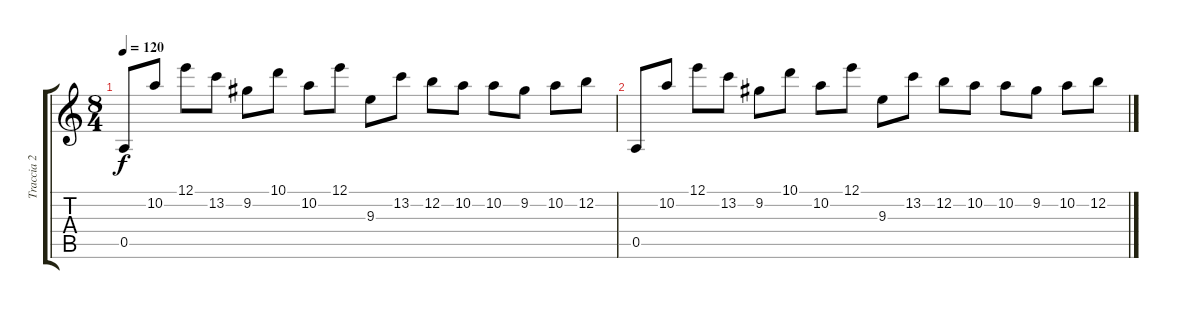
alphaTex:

\track ("Traccia 2" "Traccia 2") {instrument distortionguitar}
\staff {score tabs}
\tuning (E4 B3 G3 D3 A2 E2) {hide}
\ts (8 4)
\tempo 120
\clef g2
\ks c
0.5.8{dy f} 10.2.8 12.1.8 13.2.8 9.2.8 10.1.8 10.2.8 12.1.8 9.3.8 13.2.8 12.2.8 10.2.8 10.2.8 9.2.8 10.2.8 12.2.8 |
0.5.8 10.2.8 12.1.8 13.2.8 9.2.8 10.1.8 10.2.8 12.1.8 9.3.8 13.2.8 12.2.8 10.2.8 10.2.8 9.2.8 10.2.8 12.2.8
